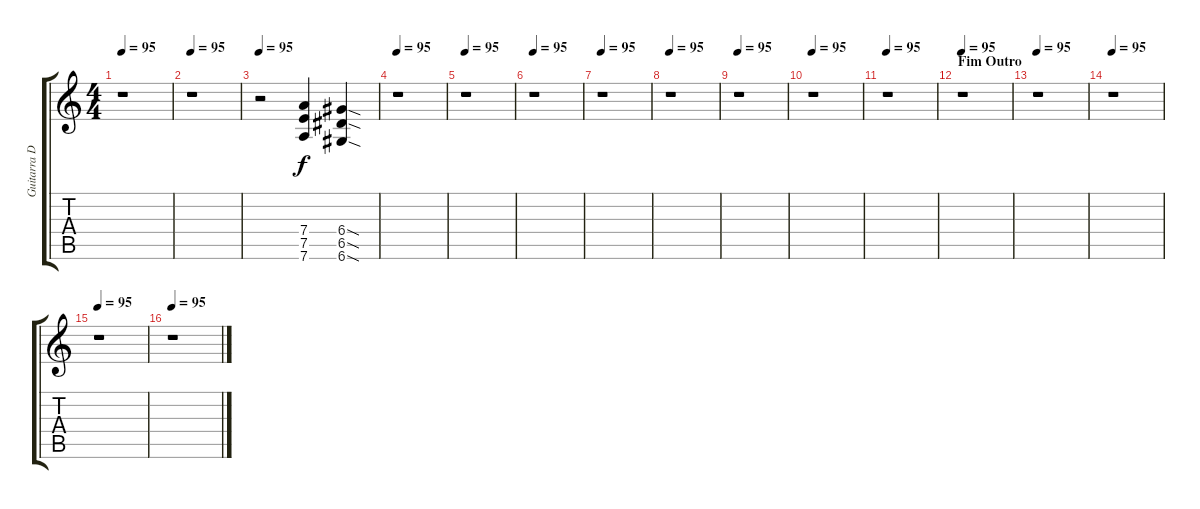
\track ("Guitarra Dist." "Guitarra D") {instrument distortionguitar}
\staff {score tabs}
\tuning (E4 B3 G3 D3 A2 D2) {hide}
\ts (4 4)
\tempo 95
\clef g2
\ks c
r.1{dy f} |
\tempo 95
r.1 |
\tempo 95
r.2 (7.4 7.5 7.6).4 (6.4{sod} 6.5{sod} 6.6{sod}).4 |
\tempo 95
r.1 |
\tempo 95
r.1 |
\tempo 95
r.1 |
\tempo 95
r.1 |
\tempo 95
r.1 |
\tempo 95
r.1 |
\tempo 95
r.1 |
\tempo 95
r.1 |
\section ("" "Fim Outro")
\tempo 95
r.1 |
\tempo 95
r.1 |
\tempo 95
r.1 |
\tempo 95
r.1 |
\tempo 95
r.1
